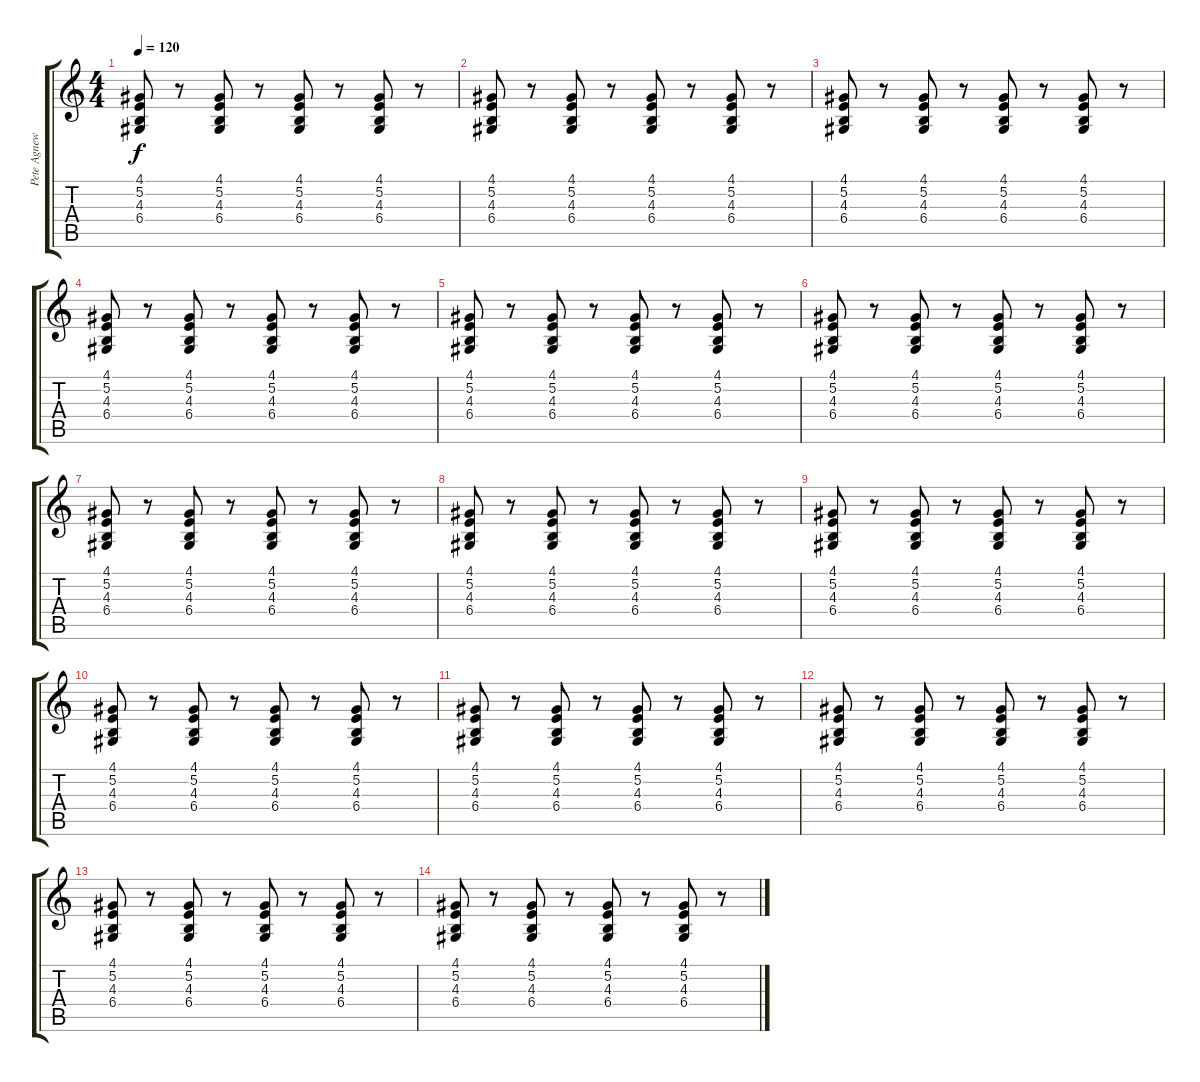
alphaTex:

\track ("Pete Agnew (piano)" "Pete Agnew") {instrument acousticgrandpiano}
\staff {score tabs}
\tuning (E4 B3 G3 D3 A2 E2) {hide}
\ts (4 4)
\tempo 120
\clef g2
\ks c
(4.1 5.2 4.3 6.4).8{dy f} r.8 (4.1 5.2 4.3 6.4).8 r.8 (4.1 5.2 4.3 6.4).8 r.8 (4.1 5.2 4.3 6.4).8 r.8 |
(4.1 5.2 4.3 6.4).8 r.8 (4.1 5.2 4.3 6.4).8 r.8 (4.1 5.2 4.3 6.4).8 r.8 (4.1 5.2 4.3 6.4).8 r.8 |
(4.1 5.2 4.3 6.4).8 r.8 (4.1 5.2 4.3 6.4).8 r.8 (4.1 5.2 4.3 6.4).8 r.8 (4.1 5.2 4.3 6.4).8 r.8 |
(4.1 5.2 4.3 6.4).8 r.8 (4.1 5.2 4.3 6.4).8 r.8 (4.1 5.2 4.3 6.4).8 r.8 (4.1 5.2 4.3 6.4).8 r.8 |
(4.1 5.2 4.3 6.4).8 r.8 (4.1 5.2 4.3 6.4).8 r.8 (4.1 5.2 4.3 6.4).8 r.8 (4.1 5.2 4.3 6.4).8 r.8 |
(4.1 5.2 4.3 6.4).8 r.8 (4.1 5.2 4.3 6.4).8 r.8 (4.1 5.2 4.3 6.4).8 r.8 (4.1 5.2 4.3 6.4).8 r.8 |
(4.1 5.2 4.3 6.4).8 r.8 (4.1 5.2 4.3 6.4).8 r.8 (4.1 5.2 4.3 6.4).8 r.8 (4.1 5.2 4.3 6.4).8 r.8 |
(4.1 5.2 4.3 6.4).8 r.8 (4.1 5.2 4.3 6.4).8 r.8 (4.1 5.2 4.3 6.4).8 r.8 (4.1 5.2 4.3 6.4).8 r.8 |
(4.1 5.2 4.3 6.4).8 r.8 (4.1 5.2 4.3 6.4).8 r.8 (4.1 5.2 4.3 6.4).8 r.8 (4.1 5.2 4.3 6.4).8 r.8 |
(4.1 5.2 4.3 6.4).8 r.8 (4.1 5.2 4.3 6.4).8 r.8 (4.1 5.2 4.3 6.4).8 r.8 (4.1 5.2 4.3 6.4).8 r.8 |
(4.1 5.2 4.3 6.4).8 r.8 (4.1 5.2 4.3 6.4).8 r.8 (4.1 5.2 4.3 6.4).8 r.8 (4.1 5.2 4.3 6.4).8 r.8 |
(4.1 5.2 4.3 6.4).8 r.8 (4.1 5.2 4.3 6.4).8 r.8 (4.1 5.2 4.3 6.4).8 r.8 (4.1 5.2 4.3 6.4).8 r.8 |
(4.1 5.2 4.3 6.4).8 r.8 (4.1 5.2 4.3 6.4).8 r.8 (4.1 5.2 4.3 6.4).8 r.8 (4.1 5.2 4.3 6.4).8 r.8 |
(4.1 5.2 4.3 6.4).8 r.8 (4.1 5.2 4.3 6.4).8 r.8 (4.1 5.2 4.3 6.4).8 r.8 (4.1 5.2 4.3 6.4).8 r.8
